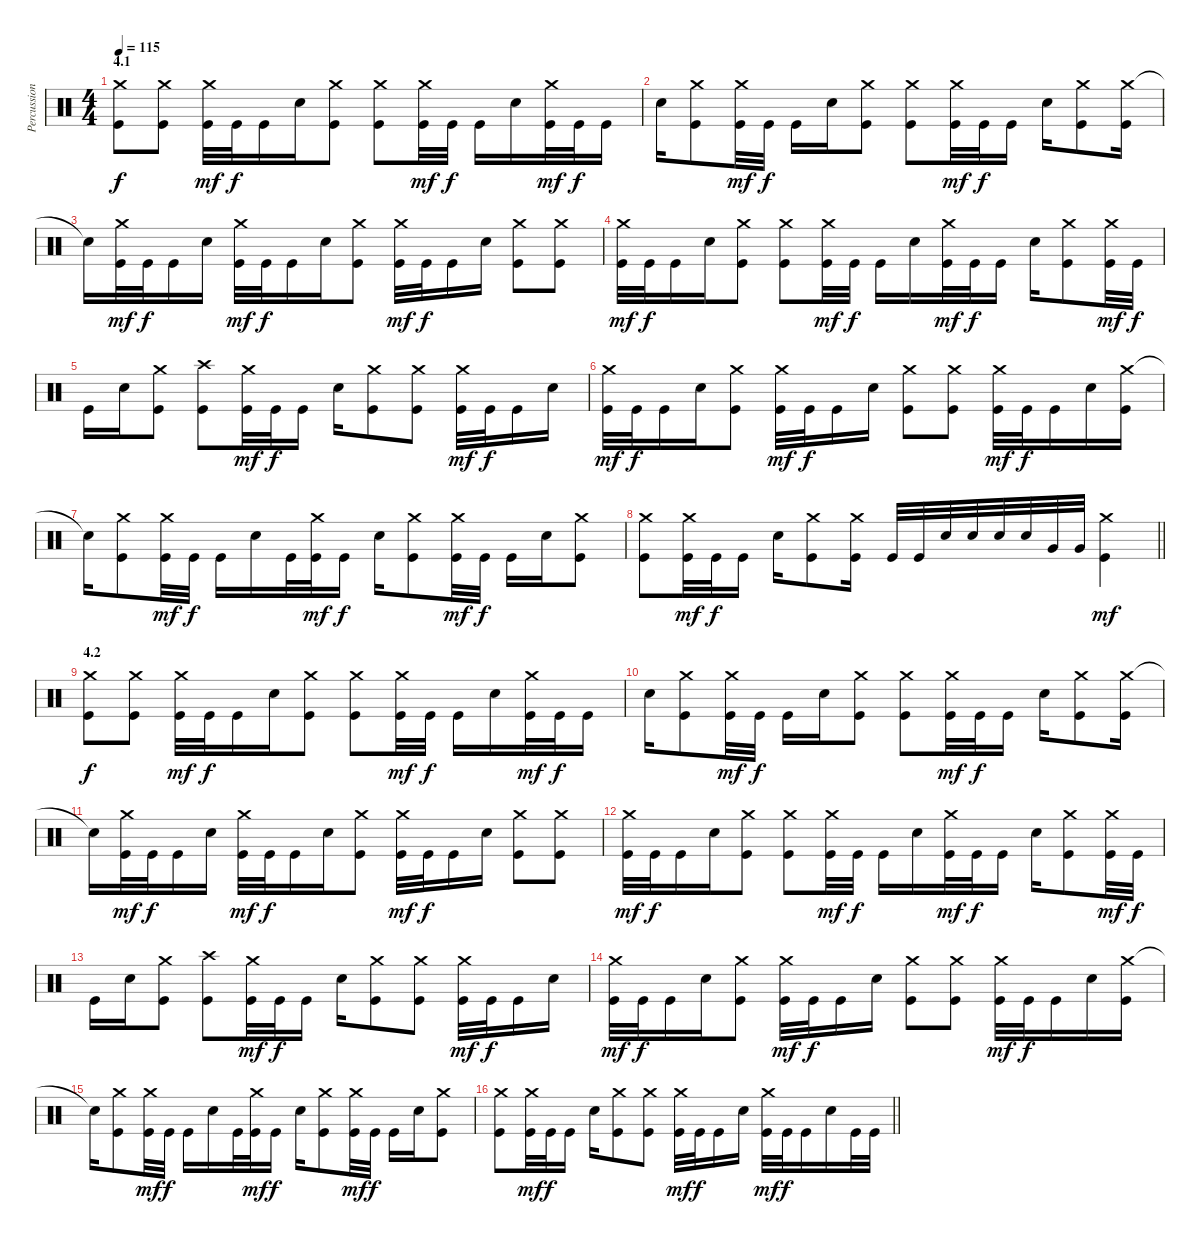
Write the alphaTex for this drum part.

\track ("Percussion" "Percussion") {instrument percussion}
\staff {score}
\articulation defaults
\ts (4 4)
\section ("" "4.1")
\tempo 115
\clef neutral
\ks c
("Crash medium (hit)" "Kick (hit)").8{dy f} ("Crash medium (hit)" "Kick (hit)").8 ("Crash medium (hit)" "Kick (hit)").32{dy mf} "Kick (hit)".32{dy f} "Kick (hit)".16 "Snare (hit) 2".16 ("Crash medium (hit)" "Kick (hit)").8 ("Crash medium (hit)" "Kick (hit)").8 ("Crash medium (hit)" "Kick (hit)").32{dy mf} "Kick (hit)".32{dy f} "Kick (hit)".16 "Snare (hit) 2".16 ("Crash medium (hit)" "Kick (hit)").32{dy mf} "Kick (hit)".32{dy f} "Kick (hit)".16 |
"Snare (hit) 2".16 ("Crash medium (hit)" "Kick (hit)").8 ("Crash medium (hit)" "Kick (hit)").32{dy mf} "Kick (hit)".32{dy f} "Kick (hit)".16 "Snare (hit) 2".16 ("Crash medium (hit)" "Kick (hit)").8 ("Crash medium (hit)" "Kick (hit)").8 ("Crash medium (hit)" "Kick (hit)").32{dy mf} "Kick (hit)".32{dy f} "Kick (hit)".16 "Snare (hit) 2".16 ("Crash medium (hit)" "Kick (hit)").8 ("Crash medium (hit)" "Kick (hit)").16 |
"Snare (hit)"{t}.16 ("Crash medium (hit)" "Kick (hit)").32{dy mf} "Kick (hit)".32{dy f} "Kick (hit)".16 "Snare (hit) 2".16 ("Crash medium (hit)" "Kick (hit)").32{dy mf} "Kick (hit)".32{dy f} "Kick (hit)".16 "Snare (hit) 2".16 ("Crash medium (hit)" "Kick (hit)").8 ("Crash medium (hit)" "Kick (hit)").32{dy mf} "Kick (hit)".32{dy f} "Kick (hit)".16 "Snare (hit) 2".16 ("Crash medium (hit)" "Kick (hit)").8 ("Crash medium (hit)" "Kick (hit)").8 |
("Crash medium (hit)" "Kick (hit)").32{dy mf} "Kick (hit)".32{dy f} "Kick (hit)".16 "Snare (hit) 2".16 ("Crash medium (hit)" "Kick (hit)").8 ("Crash medium (hit)" "Kick (hit)").8 ("Crash medium (hit)" "Kick (hit)").32{dy mf} "Kick (hit)".32{dy f} "Kick (hit)".16 "Snare (hit) 2".16 ("Crash medium (hit)" "Kick (hit)").32{dy mf} "Kick (hit)".32{dy f} "Kick (hit)".16 "Snare (hit) 2".16 ("Crash medium (hit)" "Kick (hit)").8 ("Crash medium (hit)" "Kick (hit)").32{dy mf} "Kick (hit)".32{dy f} |
"Kick (hit)".16 "Snare (hit) 2".16 ("Crash medium (hit)" "Kick (hit)").8 ("Crash high (hit)" "Kick (hit)").8 ("Crash medium (hit)" "Kick (hit)").32{dy mf} "Kick (hit)".32{dy f} "Kick (hit)".16 "Snare (hit) 2".16 ("Crash medium (hit)" "Kick (hit)").8 ("Crash medium (hit)" "Kick (hit)").8 ("Crash medium (hit)" "Kick (hit)").32{dy mf} "Kick (hit)".32{dy f} "Kick (hit)".16 "Snare (hit) 2".16 |
("Crash medium (hit)" "Kick (hit)").32{dy mf} "Kick (hit)".32{dy f} "Kick (hit)".16 "Snare (hit) 2".16 ("Crash medium (hit)" "Kick (hit)").8 ("Crash medium (hit)" "Kick (hit)").32{dy mf} "Kick (hit)".32{dy f} "Kick (hit)".16 "Snare (hit) 2".16 ("Crash medium (hit)" "Kick (hit)").8 ("Crash medium (hit)" "Kick (hit)").8 ("Crash medium (hit)" "Kick (hit)").32{dy mf} "Kick (hit)".32{dy f} "Kick (hit)".16 "Snare (hit) 2".16 ("Crash medium (hit)" "Kick (hit)").16 |
"Snare (hit)"{t}.16 ("Crash medium (hit)" "Kick (hit)").8 ("Crash medium (hit)" "Kick (hit)").32{dy mf} "Kick (hit)".32{dy f} "Kick (hit)".16 "Snare (hit) 2".16 "Kick (hit)".32 ("Crash medium (hit)" "Kick (hit)").32{dy mf} "Kick (hit)".16{dy f} "Snare (hit) 2".16 ("Crash medium (hit)" "Kick (hit)").8 ("Crash medium (hit)" "Kick (hit)").32{dy mf} "Kick (hit)".32{dy f} "Kick (hit)".16 "Snare (hit) 2".16 ("Crash medium (hit)" "Kick (hit)").8 |
\barLineRight lightlight
("Crash medium (hit)" "Kick (hit)").8 ("Crash medium (hit)" "Kick (hit)").32{dy mf} "Kick (hit)".32{dy f} "Kick (hit)".16 "Snare (hit) 2".16 ("Crash medium (hit)" "Kick (hit)").8 ("Crash medium (hit)" "Kick (hit)").16 "Kick (hit)".32 "Kick (hit)".32 "Snare (hit) 2".32 "Snare (hit) 2".32 "Snare (hit) 2".32 "Snare (hit) 2".32 "Very Low Tom (hit)".32 "Very Low Tom (hit)".32 ("Crash medium (hit)" "Kick (hit)").4{dy mf} |
\section ("" "4.2")
("Crash medium (hit)" "Kick (hit)").8{dy f} ("Crash medium (hit)" "Kick (hit)").8 ("Crash medium (hit)" "Kick (hit)").32{dy mf} "Kick (hit)".32{dy f} "Kick (hit)".16 "Snare (hit) 2".16 ("Crash medium (hit)" "Kick (hit)").8 ("Crash medium (hit)" "Kick (hit)").8 ("Crash medium (hit)" "Kick (hit)").32{dy mf} "Kick (hit)".32{dy f} "Kick (hit)".16 "Snare (hit) 2".16 ("Crash medium (hit)" "Kick (hit)").32{dy mf} "Kick (hit)".32{dy f} "Kick (hit)".16 |
"Snare (hit) 2".16 ("Crash medium (hit)" "Kick (hit)").8 ("Crash medium (hit)" "Kick (hit)").32{dy mf} "Kick (hit)".32{dy f} "Kick (hit)".16 "Snare (hit) 2".16 ("Crash medium (hit)" "Kick (hit)").8 ("Crash medium (hit)" "Kick (hit)").8 ("Crash medium (hit)" "Kick (hit)").32{dy mf} "Kick (hit)".32{dy f} "Kick (hit)".16 "Snare (hit) 2".16 ("Crash medium (hit)" "Kick (hit)").8 ("Crash medium (hit)" "Kick (hit)").16 |
"Snare (hit)"{t}.16 ("Crash medium (hit)" "Kick (hit)").32{dy mf} "Kick (hit)".32{dy f} "Kick (hit)".16 "Snare (hit) 2".16 ("Crash medium (hit)" "Kick (hit)").32{dy mf} "Kick (hit)".32{dy f} "Kick (hit)".16 "Snare (hit) 2".16 ("Crash medium (hit)" "Kick (hit)").8 ("Crash medium (hit)" "Kick (hit)").32{dy mf} "Kick (hit)".32{dy f} "Kick (hit)".16 "Snare (hit) 2".16 ("Crash medium (hit)" "Kick (hit)").8 ("Crash medium (hit)" "Kick (hit)").8 |
("Crash medium (hit)" "Kick (hit)").32{dy mf} "Kick (hit)".32{dy f} "Kick (hit)".16 "Snare (hit) 2".16 ("Crash medium (hit)" "Kick (hit)").8 ("Crash medium (hit)" "Kick (hit)").8 ("Crash medium (hit)" "Kick (hit)").32{dy mf} "Kick (hit)".32{dy f} "Kick (hit)".16 "Snare (hit) 2".16 ("Crash medium (hit)" "Kick (hit)").32{dy mf} "Kick (hit)".32{dy f} "Kick (hit)".16 "Snare (hit) 2".16 ("Crash medium (hit)" "Kick (hit)").8 ("Crash medium (hit)" "Kick (hit)").32{dy mf} "Kick (hit)".32{dy f} |
"Kick (hit)".16 "Snare (hit) 2".16 ("Crash medium (hit)" "Kick (hit)").8 ("Crash high (hit)" "Kick (hit)").8 ("Crash medium (hit)" "Kick (hit)").32{dy mf} "Kick (hit)".32{dy f} "Kick (hit)".16 "Snare (hit) 2".16 ("Crash medium (hit)" "Kick (hit)").8 ("Crash medium (hit)" "Kick (hit)").8 ("Crash medium (hit)" "Kick (hit)").32{dy mf} "Kick (hit)".32{dy f} "Kick (hit)".16 "Snare (hit) 2".16 |
("Crash medium (hit)" "Kick (hit)").32{dy mf} "Kick (hit)".32{dy f} "Kick (hit)".16 "Snare (hit) 2".16 ("Crash medium (hit)" "Kick (hit)").8 ("Crash medium (hit)" "Kick (hit)").32{dy mf} "Kick (hit)".32{dy f} "Kick (hit)".16 "Snare (hit) 2".16 ("Crash medium (hit)" "Kick (hit)").8 ("Crash medium (hit)" "Kick (hit)").8 ("Crash medium (hit)" "Kick (hit)").32{dy mf} "Kick (hit)".32{dy f} "Kick (hit)".16 "Snare (hit) 2".16 ("Crash medium (hit)" "Kick (hit)").16 |
"Snare (hit)"{t}.16 ("Crash medium (hit)" "Kick (hit)").8 ("Crash medium (hit)" "Kick (hit)").32{dy mf} "Kick (hit)".32{dy f} "Kick (hit)".16 "Snare (hit) 2".16 "Kick (hit)".32 ("Crash medium (hit)" "Kick (hit)").32{dy mf} "Kick (hit)".16{dy f} "Snare (hit) 2".16 ("Crash medium (hit)" "Kick (hit)").8 ("Crash medium (hit)" "Kick (hit)").32{dy mf} "Kick (hit)".32{dy f} "Kick (hit)".16 "Snare (hit) 2".16 ("Crash medium (hit)" "Kick (hit)").8 |
\barLineRight lightlight
("Crash medium (hit)" "Kick (hit)").8 ("Crash medium (hit)" "Kick (hit)").32{dy mf} "Kick (hit)".32{dy f} "Kick (hit)".16 "Snare (hit) 2".16 ("Crash medium (hit)" "Kick (hit)").8 ("Crash medium (hit)" "Kick (hit)").8 ("Crash medium (hit)" "Kick (hit)").32{dy mf} "Kick (hit)".32{dy f} "Kick (hit)".16 "Snare (hit) 2".16 ("Crash medium (hit)" "Kick (hit)").32{dy mf} "Kick (hit)".32{dy f} "Kick (hit)".16 "Snare (hit) 2".16 "Kick (hit)".32 "Kick (hit)".32
